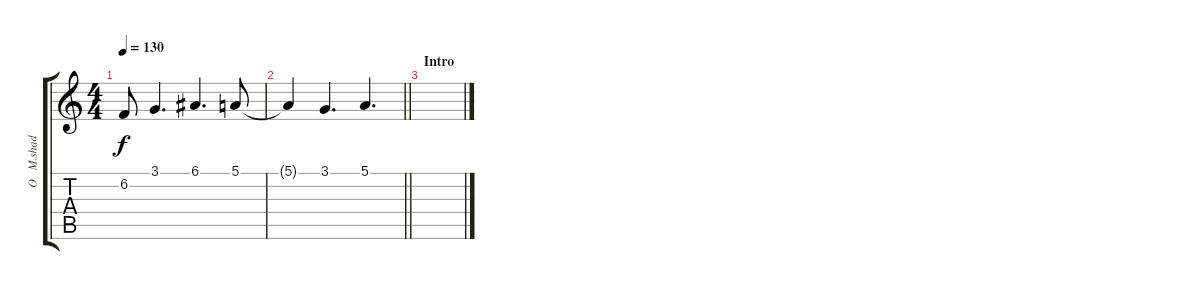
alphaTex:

\track ("O   M.shadows" "O   M.shad") {instrument vibraphone}
\staff {score tabs}
\tuning (E4 B3 G3 D3 A2 D2) {hide}
\ts (4 4)
\tempo 130
\clef g2
\ks c
6.2{t}.8{dy f} 3.1.4{d} 6.1.4{d} 5.1.8 |
\barLineRight lightlight
5.1{t}.4 3.1.4{d} 5.1.4{d} |
\section ("" "Intro")
